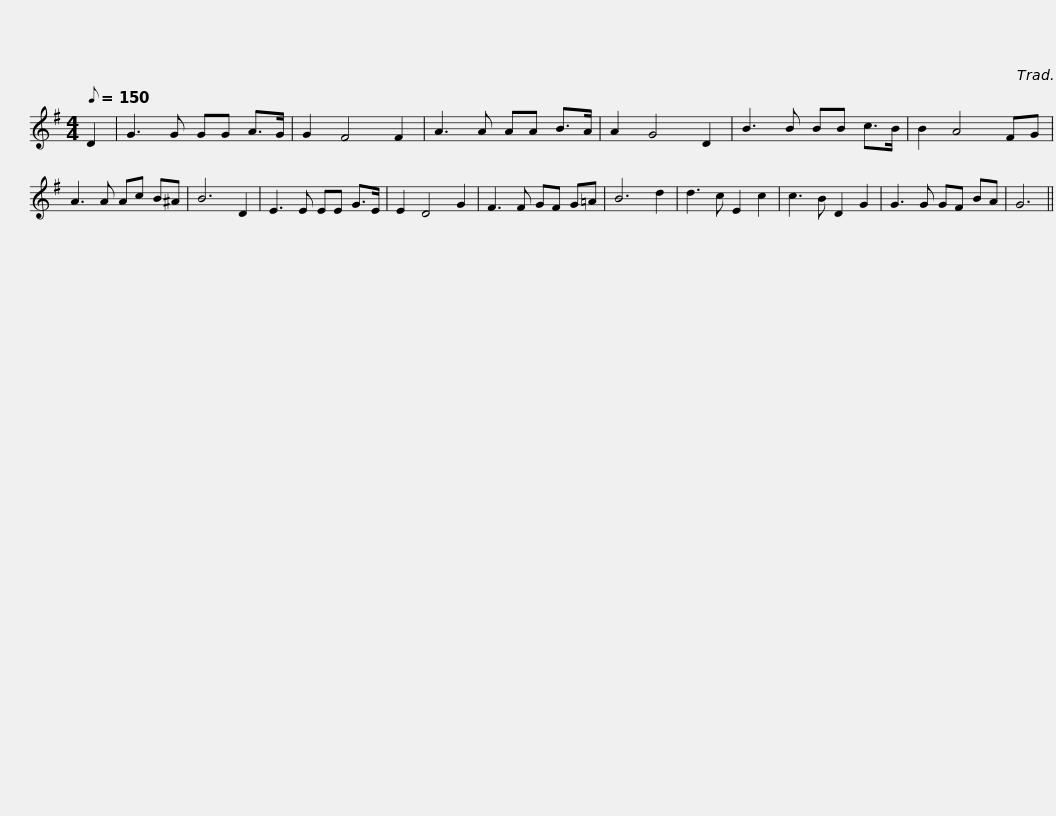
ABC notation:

X:1
L:1/8
Q:1/8=150
M:4/4
I:linebreak $
K:G
V:1 treble
V:1
 D2 | G3 G GG A>G | G2 F4 F2 | A3 A AA B>A | A2 G4 D2 | %5
 B3 B BB c>B | B2 A4 FG | A3 A Ac B^A |$ B6 D2 | E3 E EE G>E | %10
 E2 D4 G2 | F3 F GF G=A | B6 d2 | d3 c E2 c2 | c3 B D2 G2 | %15
 G3 G GF BA | G6 || %17
